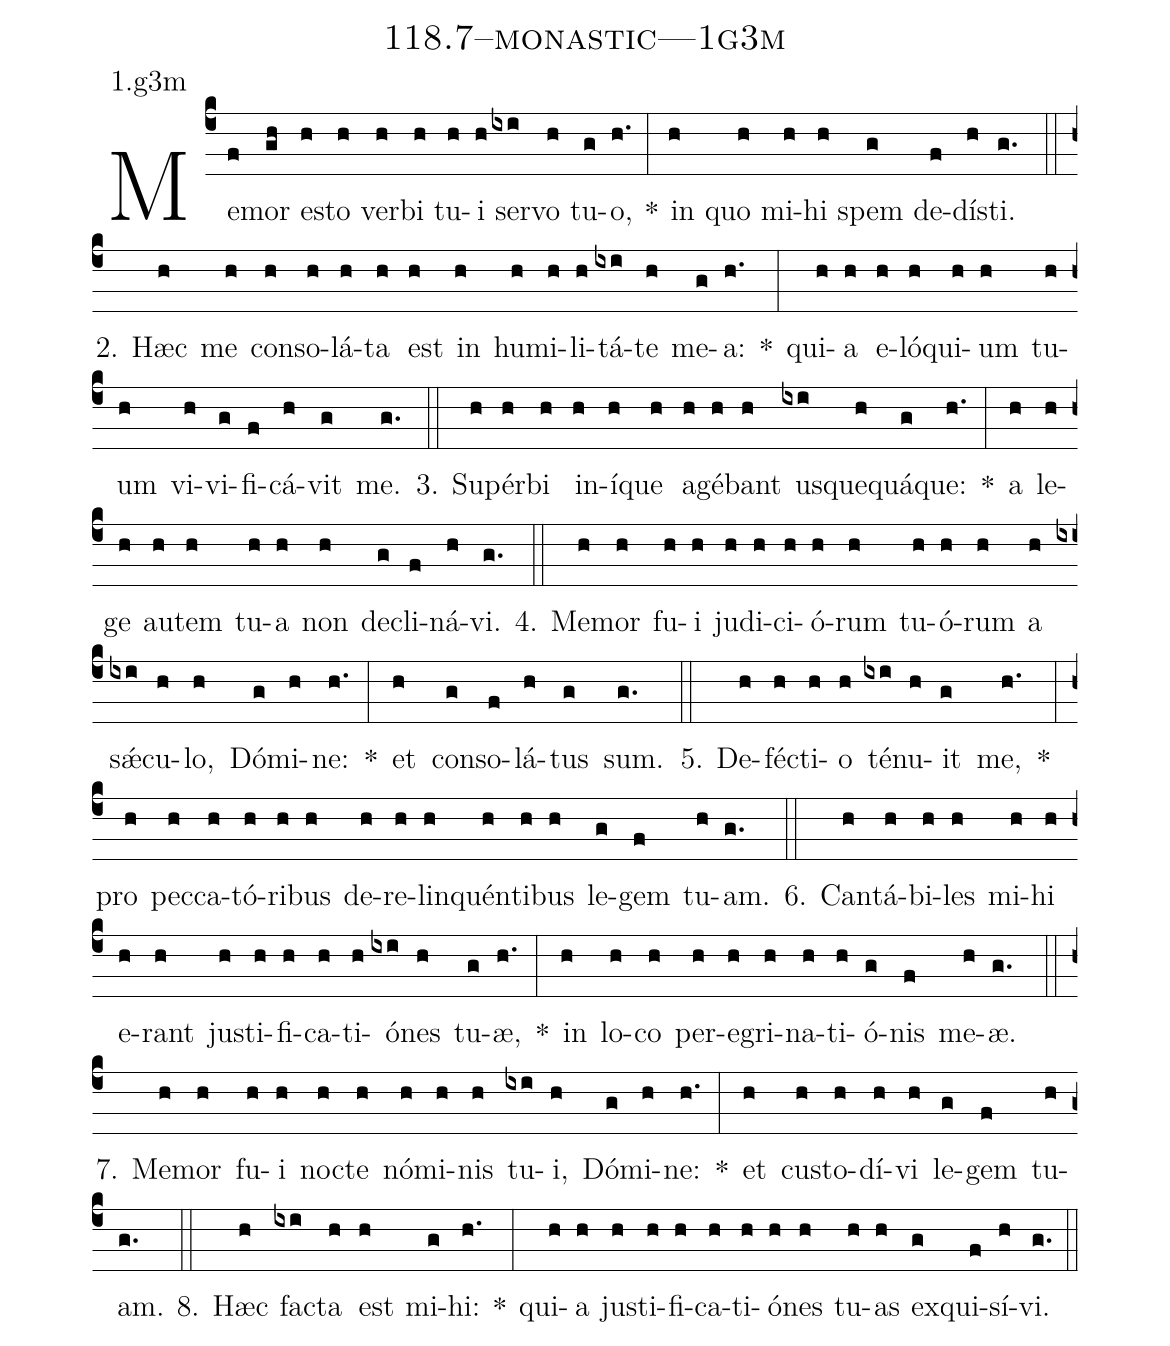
name: 118.7--monastic---1g3m;
annotation: 1.g3m;
%%
(c4)Me(f)mor(gh) es(h)to(h) ver(h)bi(h) tu(h)i(h) ser(ixi)vo(h) tu(g)o,(h.) *(:) in(h) quo(h) mi(h)hi(h) spem(g) de(f)dís(h)ti.(g.) (::)
2. Hæc(h) me(h) con(h)so(h)lá(h)ta(h) est(h) in(h) hu(h)mi(h)li(h)tá(ixi)te(h) me(g)a:(h.) *(:) qui(h)a(h) e(h)ló(h)qui(h)um(h) tu(h)um(h) vi(h)vi(g)fi(f)cá(h)vit(g) me.(g.) (::)
3. Su(h)pér(h)bi(h) in(h)í(h)que(h) a(h)gé(h)bant(h) us(ixi)que(h)quá(g)que:(h.) *(:) a(h) le(h)ge(h) au(h)tem(h) tu(h)a(h) non(h) de(g)cli(f)ná(h)vi.(g.) (::)
4. Me(h)mor(h) fu(h)i(h) ju(h)di(h)ci(h)ó(h)rum(h) tu(h)ó(h)rum(h) a(h) sǽ(ixi)cu(h)lo,(h) Dó(g)mi(h)ne:(h.) *(:) et(h) con(g)so(f)lá(h)tus(g) sum.(g.) (::)
5. De(h)féc(h)ti(h)o(h) té(ixi)nu(h)it(g) me,(h.) *(:) pro(h) pec(h)ca(h)tó(h)ri(h)bus(h) de(h)re(h)lin(h)quén(h)ti(h)bus(h) le(g)gem(f) tu(h)am.(g.) (::)
6. Can(h)tá(h)bi(h)les(h) mi(h)hi(h) e(h)rant(h) jus(h)ti(h)fi(h)ca(h)ti(h)ó(ixi)nes(h) tu(g)æ,(h.) *(:) in(h) lo(h)co(h) per(h)e(h)gri(h)na(h)ti(h)ó(g)nis(f) me(h)æ.(g.) (::)
7. Me(h)mor(h) fu(h)i(h) noc(h)te(h) nó(h)mi(h)nis(h) tu(ixi)i,(h) Dó(g)mi(h)ne:(h.) *(:) et(h) cus(h)to(h)dí(h)vi(h) le(g)gem(f) tu(h)am.(g.) (::)
8. Hæc(h) fac(ixi)ta(h) est(h) mi(g)hi:(h.) *(:) qui(h)a(h) jus(h)ti(h)fi(h)ca(h)ti(h)ó(h)nes(h) tu(h)as(h) ex(g)qui(f)sí(h)vi.(g.) (::)
